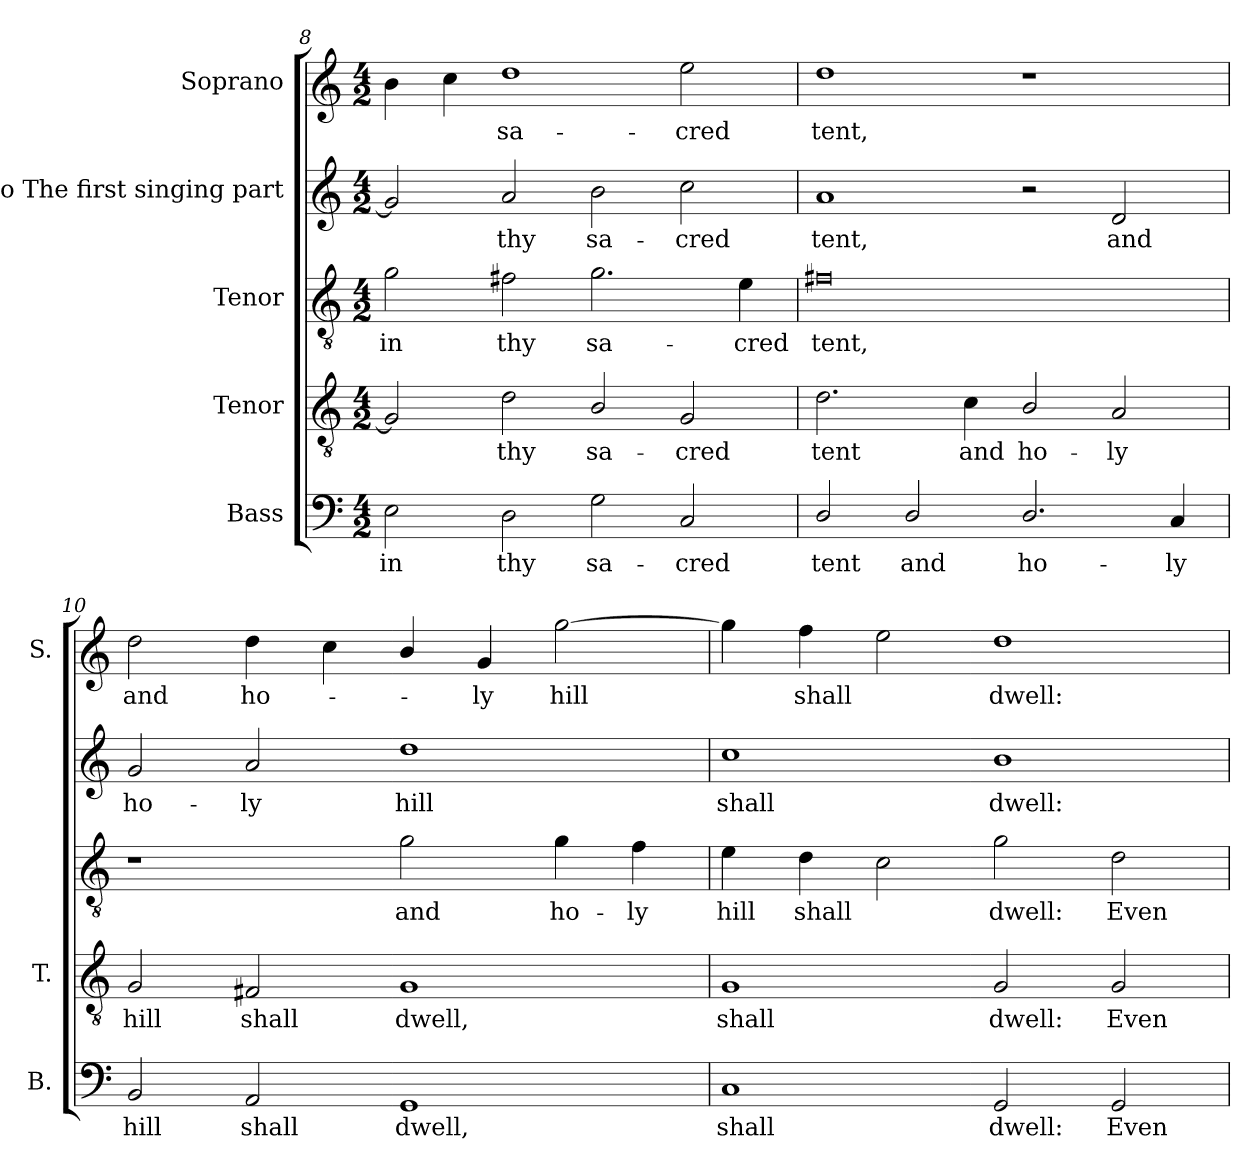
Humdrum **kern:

**kern	**text	**kern	**text	**kern	**text	**kern	**text	**kern	**text
*part5	*part5	*part4	*part4	*part3	*part3	*part2	*part2	*part1	*part1
*staff5	*staff5	*staff4	*staff4	*staff3	*staff3	*staff2	*staff2	*staff1	*staff1
*I"Bass	*	*I"Tenor	*	*I"Tenor	*	*I"Alto The first singing part	*	*I"Soprano	*
*I'B.	*	*I'T.	*	*	*	*	*	*I'S.	*
!!LO:LB:g=z
*clefF4	*	*clefGv2	*	*clefGv2	*	*clefG2	*	*clefG2	*
*	*	*ITrd7c12	*	*ITrd7c12	*	*ITrd7c12	*	*	*
*k[]	*	*k[]	*	*k[]	*	*k[]	*	*k[]	*
*C:	*	*C:	*	*C:	*	*C:	*	*C:	*
*M4/2	*	*M4/2	*	*M4/2	*	*M4/2	*	*M4/2	*
=8	=8	=8	=8	=8	=8	=8	=8	=8	=8
!	!LO:LY:b:color=#000000	!	!	!	!	!	!	!	!
!	!	!	!	!	!LO:LY:b:color=#000000	!	!	!	!
2Ei\	in	2GGi/]	.	2Gi\	in	2Gi/]	.	4bi\	.
.	.	.	.	.	.	.	.	4cci\	.
!	!LO:LY:b:color=#000000	!	!	!	!	!	!	!	!
!	!	!	!LO:LY:b:color=#000000	!	!	!	!	!	!
!	!	!	!	!	!LO:LY:b:color=#000000	!	!	!	!
!	!	!	!	!	!	!	!LO:LY:b:color=#000000	!	!
!	!	!	!	!	!	!	!	!	!LO:LY:b:color=#000000
2Di\	thy	2Di\	thy	2F#Xi\	thy	2Ai/	thy	1ddi	sa-
!	!LO:LY:b:color=#000000	!	!	!	!	!	!	!	!
!	!	!	!LO:LY:b:color=#000000	!	!	!	!	!	!
!	!	!	!	!	!LO:LY:b:color=#000000	!	!	!	!
!	!	!	!	!	!	!	!LO:LY:b:color=#000000	!	!
2Gi\	sa-	2BBi/	sa-	2.Gi\	sa-	2Bi\	sa-	.	.
!	!LO:LY:b:color=#000000	!	!	!	!	!	!	!	!
!	!	!	!LO:LY:b:color=#000000	!	!	!	!	!	!
!	!	!	!	!	!	!	!LO:LY:b:color=#000000	!	!
!	!	!	!	!	!	!	!	!	!LO:LY:b:color=#000000
2Ci/	-cred	2GGi/	-cred	.	.	2ci\	-cred	2eei\	-cred
!	!	!	!	!	!LO:LY:b:color=#000000	!	!	!	!
.	.	.	.	4Ei\	-cred	.	.	.	.
=9	=9	=9	=9	=9	=9	=9	=9	=9	=9
!	!LO:LY:b:color=#000000	!	!	!	!	!	!	!	!
!	!	!	!LO:LY:b:color=#000000	!	!	!	!	!	!
!	!	!	!	!	!LO:LY:b:color=#000000	!	!	!	!
!	!	!	!	!	!	!	!LO:LY:b:color=#000000	!	!
!	!	!	!	!	!	!	!	!	!LO:LY:b:color=#000000
2Di/	tent	2.Di\	tent	0F#Xi	tent,	1Ai	tent,	1ddi	tent,
!	!LO:LY:b:color=#000000	!	!	!	!	!	!	!	!
2Di/	and	.	.	.	.	.	.	.	.
!	!	!	!LO:LY:b:color=#000000	!	!	!	!	!	!
.	.	4Ci\	and	.	.	.	.	.	.
!	!LO:LY:b:color=#000000	!	!	!	!	!	!	!	!
!	!	!	!LO:LY:b:color=#000000	!	!	!	!	!	!
2.Di/	ho-	2BBi/	ho-	.	.	2r	.	1r	.
!	!	!	!LO:LY:b:color=#000000	!	!	!	!	!	!
!	!	!	!	!	!	!	!LO:LY:b:color=#000000	!	!
.	.	2AAi/	-ly	.	.	2Di/	and	.	.
!	!LO:LY:b:color=#000000	!	!	!	!	!	!	!	!
4Ci/	-ly	.	.	.	.	.	.	.	.
=10	=10	=10	=10	=10	=10	=10	=10	=10	=10
!	!LO:LY:b:color=#000000	!	!	!	!	!	!	!	!
!	!	!	!LO:LY:b:color=#000000	!	!	!	!	!	!
!	!	!	!	!	!	!	!LO:LY:b:color=#000000	!	!
!	!	!	!	!	!	!	!	!	!LO:LY:b:color=#000000
2BBi/	hill	2GGi/	hill	1r	.	2Gi/	ho-	2ddi\	and
!	!LO:LY:b:color=#000000	!	!	!	!	!	!	!	!
!	!	!	!LO:LY:b:color=#000000	!	!	!	!	!	!
!	!	!	!	!	!	!	!LO:LY:b:color=#000000	!	!
!	!	!	!	!	!	!	!	!	!LO:LY:b:color=#000000
2AAi/	shall	2FF#Xi/	shall	.	.	2Ai/	-ly	4ddi\	ho-
.	.	.	.	.	.	.	.	4cci\	.
!	!LO:LY:b:color=#000000	!	!	!	!	!	!	!	!
!	!	!	!LO:LY:b:color=#000000	!	!	!	!	!	!
!	!	!	!	!	!LO:LY:b:color=#000000	!	!	!	!
!	!	!	!	!	!	!	!LO:LY:b:color=#000000	!	!
1GGi	dwell,	1GGi	dwell,	2Gi\	and	1di	hill	4bi/	.
!	!	!	!	!	!	!	!	!	!LO:LY:b:color=#000000
.	.	.	.	.	.	.	.	4gi/	-ly
!	!	!	!	!	!LO:LY:b:color=#000000	!	!	!	!
!	!	!	!	!	!	!	!	!	!LO:LY:b:color=#000000
.	.	.	.	4Gi\	ho-	.	.	[2ggi\	hill
!	!	!	!	!	!LO:LY:b:color=#000000	!	!	!	!
.	.	.	.	4Fi\	-ly	.	.	.	.
=11	=11	=11	=11	=11	=11	=11	=11	=11	=11
!	!LO:LY:b:color=#000000	!	!	!	!	!	!	!	!
!	!	!	!LO:LY:b:color=#000000	!	!	!	!	!	!
!	!	!	!	!	!LO:LY:b:color=#000000	!	!	!	!
!	!	!	!	!	!	!	!LO:LY:b:color=#000000	!	!
1Ci	shall	1GGi	shall	4Ei\	hill	1ci	shall	4ggi\]	.
!	!	!	!	!	!LO:LY:b:color=#000000	!	!	!	!
!	!	!	!	!	!	!	!	!	!LO:LY:b:color=#000000
.	.	.	.	4Di\	shall	.	.	4ffi\	shall
.	.	.	.	2Ci\	.	.	.	2eei\	.
!	!LO:LY:b:color=#000000	!	!	!	!	!	!	!	!
!	!	!	!LO:LY:b:color=#000000	!	!	!	!	!	!
!	!	!	!	!	!LO:LY:b:color=#000000	!	!	!	!
!	!	!	!	!	!	!	!LO:LY:b:color=#000000	!	!
!	!	!	!	!	!	!	!	!	!LO:LY:b:color=#000000
2GGi/	dwell:	2GGi/	dwell:	2Gi\	dwell:	1Bi	dwell:	1ddi	dwell:
!	!LO:LY:b:color=#000000	!	!	!	!	!	!	!	!
!	!	!	!LO:LY:b:color=#000000	!	!	!	!	!	!
!	!	!	!	!	!LO:LY:b:color=#000000	!	!	!	!
2GGi/	Even	2GGi/	Even	2Di\	Even	.	.	.	.
=	=	=	=	=	=	=	=	=	=
*-	*-	*-	*-	*-	*-	*-	*-	*-	*-
